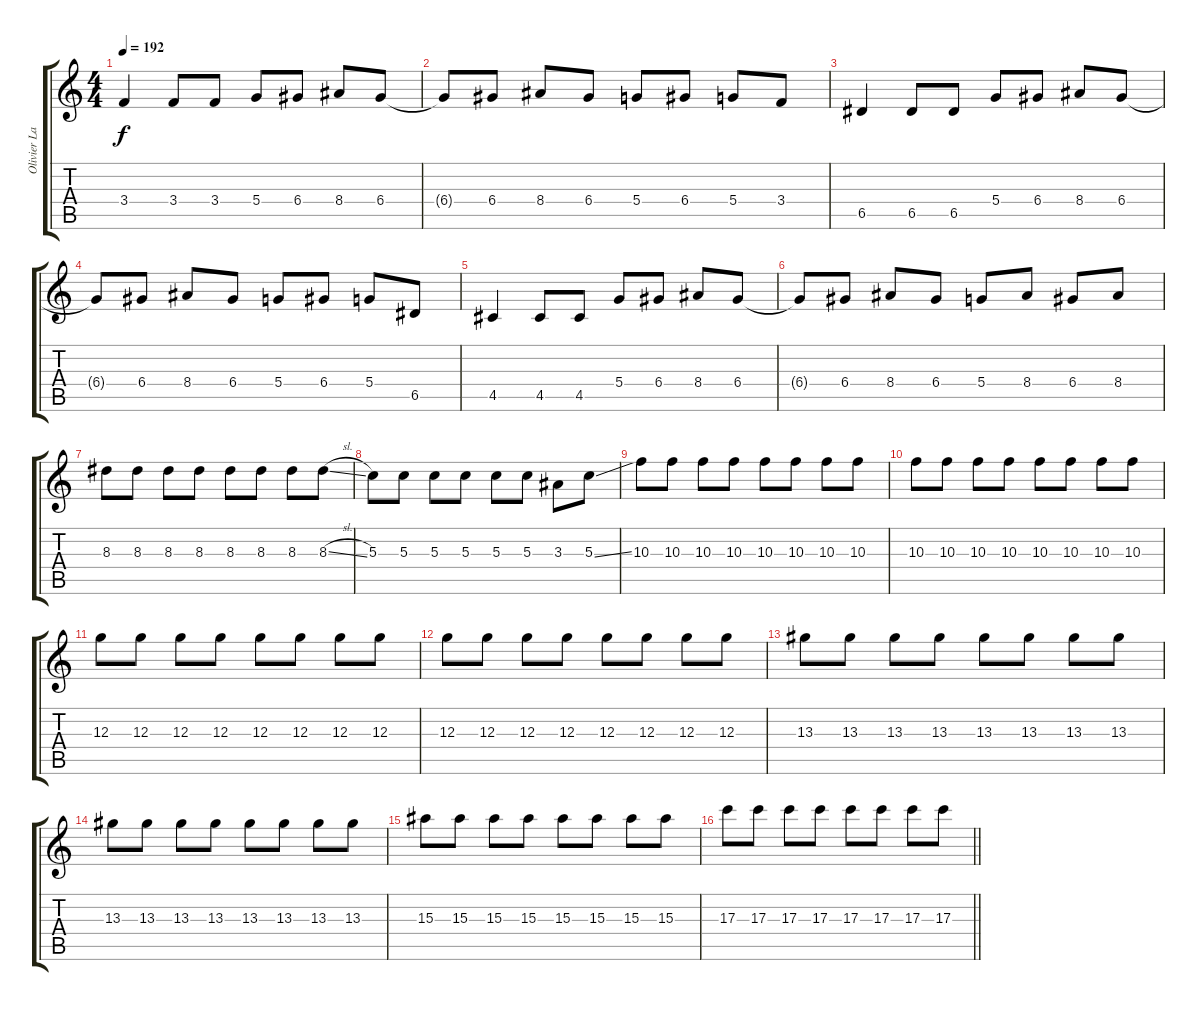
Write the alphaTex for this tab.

\track ("Olivier Lavoie" "Olivier La") {instrument overdrivenguitar}
\staff {score tabs}
\tuning (E4 B3 G3 D3 A2 E2) {hide}
\ts (4 4)
\tempo 192
\clef g2
\ks c
3.4.4{dy f} 3.4.8 3.4.8 5.4.8 6.4.8 8.4.8 6.4.8 |
6.4{t}.8 6.4.8 8.4.8 6.4.8 5.4.8 6.4.8 5.4.8 3.4.8 |
6.5.4 6.5.8 6.5.8 5.4.8 6.4.8 8.4.8 6.4.8 |
6.4{t}.8 6.4.8 8.4.8 6.4.8 5.4.8 6.4.8 5.4.8 6.5.8 |
4.5.4 4.5.8 4.5.8 5.4.8 6.4.8 8.4.8 6.4.8 |
6.4{t}.8 6.4.8 8.4.8 6.4.8 5.4.8 8.4.8 6.4.8 8.4.8 |
8.3.8 8.3.8 8.3.8 8.3.8 8.3.8 8.3.8 8.3.8 8.3{sl}.8 |
5.3.8 5.3.8 5.3.8 5.3.8 5.3.8 5.3.8 3.3.8 5.3{ss}.8 |
10.3.8 10.3.8 10.3.8 10.3.8 10.3.8 10.3.8 10.3.8 10.3.8 |
10.3.8 10.3.8 10.3.8 10.3.8 10.3.8 10.3.8 10.3.8 10.3.8 |
12.3.8 12.3.8 12.3.8 12.3.8 12.3.8 12.3.8 12.3.8 12.3.8 |
12.3.8 12.3.8 12.3.8 12.3.8 12.3.8 12.3.8 12.3.8 12.3.8 |
13.3.8 13.3.8 13.3.8 13.3.8 13.3.8 13.3.8 13.3.8 13.3.8 |
13.3.8 13.3.8 13.3.8 13.3.8 13.3.8 13.3.8 13.3.8 13.3.8 |
15.3.8 15.3.8 15.3.8 15.3.8 15.3.8 15.3.8 15.3.8 15.3.8 |
\barLineRight lightlight
17.3.8 17.3.8 17.3.8 17.3.8 17.3.8 17.3.8 17.3.8 17.3.8
